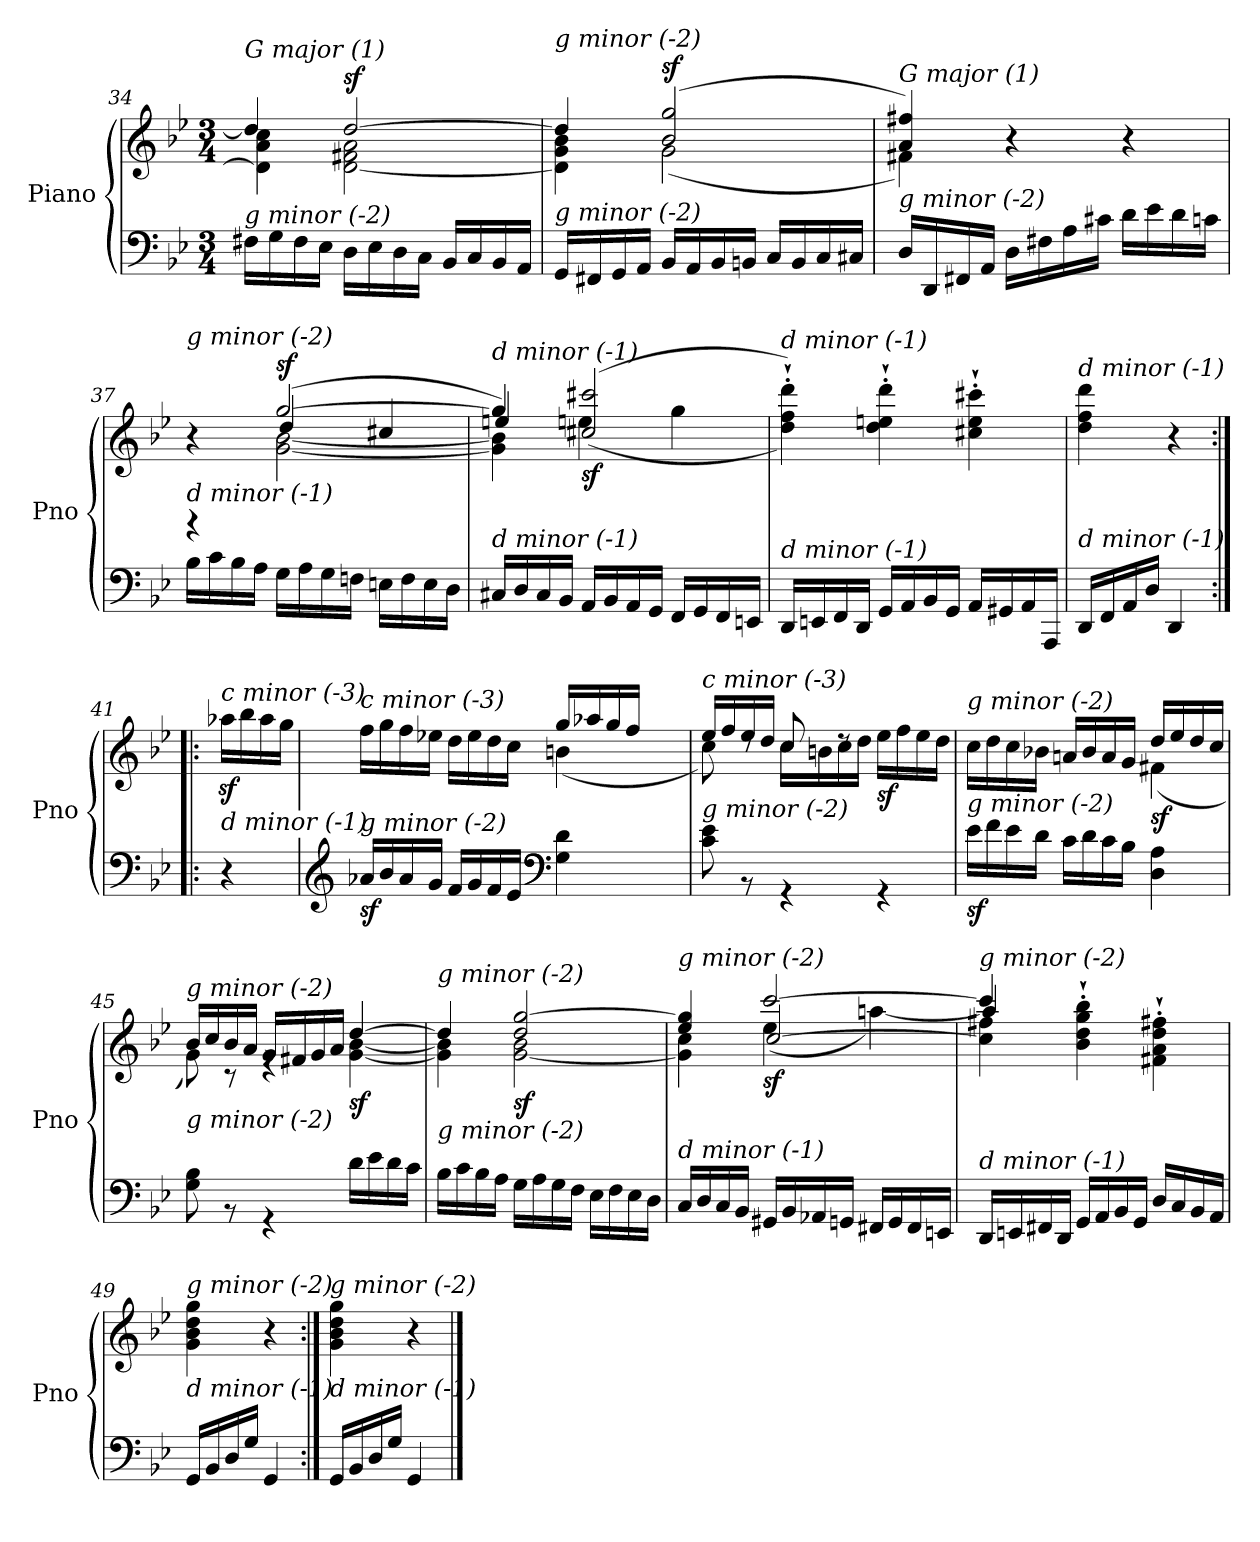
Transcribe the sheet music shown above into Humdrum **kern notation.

**kern	**kern	**dynam
*part1	*part1	*part1
*staff2	*staff1	*staff1/2
*I"Piano	*	*
*I'Pno	*	*
*clefF4	*clefG2	*
*k[b-e-]	*k[b-e-]	*
*M3/4	*M3/4	*
=34	=34	=34
*^	*^	*
!	!	!LO:TX:i:t=G major (1)	!	!
!LO:TX:i:t=g minor (-2)	!	!	!	!
2.ryy	16F#X\LL	4dd/]	4d\] 4a\ 4cc\	.
.	16G\	.	.	.
.	16F#\	.	.	.
.	16E-\JJ	.	.	.
!	!	!	!	!LO:DY:a
.	16D\LL	[2dd/	[2d\ 2f#X\ 2a\	sf
.	16E-\	.	.	.
.	16D\	.	.	.
.	16C\JJ	.	.	.
.	16BB-/LL	.	.	.
.	16C/	.	.	.
.	16BB-/	.	.	.
.	16AA/JJ	.	.	.
=35	=35	=35	=35	=35
!	!	!LO:TX:i:t=g minor (-2)	!	!
!LO:TX:i:t=g minor (-2)	!	!	!	!
2.ryy	16GG/LL	4dd/]	4d\] 4g\ 4b-\	.
.	16FF#X/	.	.	.
.	16GG/	.	.	.
.	16AA/JJ	.	.	.
!	!	!	!	!LO:DY:a
.	16BB-/LL	(>2b-/ 2gg/	(<2g\	sf
.	16AA/	.	.	.
.	16BB-/	.	.	.
.	16BBn/JJ	.	.	.
.	16C/LL	.	.	.
.	16BB/	.	.	.
.	16C/	.	.	.
.	16C#X/JJ	.	.	.
!!LO:LB:g=z	!!
=36	=36	=36	=36	=36
*	*^	*	*	*
!	!	!	!LO:TX:i:t=G major (1)	!	!
!LO:TX:i:t=g minor (-2)	!	!	!	!	!
4ryy	2.ryy	16D/LL	4a/ 4ff#X/)	4f#X\)	.
.	.	16DD/	.	.	.
.	.	16FF#X/	.	.	.
.	.	16AA/JJ	.	.	.
2ryy	.	16D\LL	4r	2ryy	.
.	.	16F#X\	.	.	.
.	.	16A\	.	.	.
.	.	16c#X\JJ	.	.	.
.	.	16d\LL	4r	.	.
.	.	16e-\	.	.	.
.	.	16d\	.	.	.
.	.	16cn\JJ	.	.	.
=37	=37	=37	=37	=37	=37
*	*	*	*	*^	*
!	!	!	!LO:TX:i:t=g minor (-2)	!	!	!
!LO:TX:i:t=d minor (-1)	!	!	!	!	!	!
4ryy	4r	16B-\LL	4r	4ryy	4ryy	.
.	.	16c\	.	.	.	.
.	.	16B-\	.	.	.	.
.	.	16A\JJ	.	.	.	.
!	!	!	!	!	!	!LO:DY:a
2ryy	2ryy	16G\LL	[2gg/	[2g\ [2b-\	(>4dd/	sf
.	.	16A\	.	.	.	.
.	.	16G\	.	.	.	.
.	.	16Fn\JJ	.	.	.	.
.	.	16En\LL	.	.	4cc#X/	.
.	.	16F\	.	.	.	.
.	.	16E\	.	.	.	.
.	.	16D\JJ	.	.	.	.
=38	=38	=38	=38	=38	=38	=38
!	!	!	!LO:TX:i:t=d minor (-1)	!	!	!
!LO:TX:i:t=d minor (-1)	!	!	!	!	!	!
*	*v	*v	*	*	*	*
4ryy	16C#X/LL	4gg/]	4g\] 4b-\]	4een/)	.
.	16D/	.	.	.	.
.	16C#/	.	.	.	.
.	16BB-/JJ	.	.	.	.
!	!	!	!	!	!LO:DY:b
2ryy	16AA/LL	(>(>2cc#X/ 2ccc#X/	4een\	2ryy	sf
.	16BB-/	.	.	.	.
.	16AA/	.	.	.	.
.	16GG/JJ	.	.	.	.
.	16FF/LL	.	4gg\	.	.
.	16GG/	.	.	.	.
.	16FF/	.	.	.	.
.	16EEn/JJ	.	.	.	.
*	*	*v	*v	*v	*
!!LO:PB:g=z
=39	=39	=39	=39
!	!	!LO:TX:i:t=d minor (-1)	!
!LO:TX:i:t=d minor (-1)	!	!	!
2.ryy	16DD/LL	4dd\'` 4ff\'` 4ddd\'`))	.
.	16EEn/	.	.
.	16FF/	.	.
.	16DD/JJ	.	.
.	16GG/LL	4dd\'` 4een\'` 4ddd\'`	.
.	16AA/	.	.
.	16BB-/	.	.
.	16GG/JJ	.	.
.	16AA/LL	4cc#X\'` 4ee\'` 4ccc#X\'`	.
.	16GG#X/	.	.
.	16AA/	.	.
.	16AAA/JJ	.	.
=40	=40	=40	=40
!	!	!LO:TX:i:t=d minor (-1)	!
!LO:TX:i:t=d minor (-1)	!	!	!
2ryy	16DD/LL	4dd\ 4ff\ 4ddd\	.
.	16FF/	.	.
.	16AA/	.	.
.	16D/JJ	.	.
.	4DD/	4r	.
=41:|!|:	=41:|!|:	=41:|!|:	=41:|!|:
!	!	!LO:TX:i:t=c minor (-3)	!
!LO:TX:i:t=d minor (-1)	!	!	!
4ryy	4r	16aa-Xz<\LL	.
.	.	16bb-\	.
.	.	16aa-\	.
.	.	16gg\JJ	.
*v	*v	*	*
=42	=42	=42
*clefG2	*	*
*^	*^	*
*	*^	*	*^	*
!	!	!	!LO:TX:i:t=c minor (-3)	!	!	!
!LO:TX:i:t=g minor (-2)	!	!	!	!	!	!
!	!	!	!	!	!	!LO:DY:b=2
2ryy	2.ryy	16a-X/LL	16ff\LL	2ryy	2ryy	sf
.	.	16b-/	16gg\	.	.	.
.	.	16a-/	16ff\	.	.	.
.	.	16g/JJ	16ee-X\JJ	.	.	.
.	.	16f/LL	16dd\LL	.	.	.
.	.	16g/	16ee-\	.	.	.
.	.	16f/	16dd\	.	.	.
.	.	16e-/JJ	16cc\JJ	.	.	.
*clefF4	*	*	*	*	*	*
4ryy	.	4G\ 4d\	16gg/LL	(<4bn\	4ryy	.
.	.	.	16aa-X/	.	.	.
.	.	.	16gg/	.	.	.
.	.	.	16ff/JJ	.	.	.
4ryy	4ryy	4ryy	4ryy	4ryy	4ryy	.
!!LO:LB:g=z
=43	=43	=43	=43	=43	=43	=43
!	!	!	!LO:TX:i:t=c minor (-3)	!	!	!
!LO:TX:i:t=g minor (-2)	!	!	!	!	!	!
*	*	*	*	*v	*v	*
2ryy	2.ryy	8c\ 8e-\	16ee-/LL	8cc\)	.
.	.	.	16ff/	.	.
.	.	8r	16ee-/	8rdd	.
.	.	.	16dd/JJ	.	.
.	.	4r	8cc/	16cc\LL	.
.	.	.	.	16bn\	.
.	.	.	8rdd	16cc\	.
.	.	.	.	16dd\JJ	.
!	!	!	!	!	!LO:DY:b
4ryy	.	4r	16ee-\LL	4ryy	sf
.	.	.	16ff\	.	.
.	.	.	16ee-\	.	.
.	.	.	16dd\JJ	.	.
=44	=44	=44	=44	=44	=44
!	!	!	!LO:TX:i:t=g minor (-2)	!	!
!LO:TX:i:t=g minor (-2)	!	!	!	!	!
!	!	!	!	!	!LO:DY:b=2
2ryy	2.ryy	16e-\LL	16cc\LL	2ryy	sf
.	.	16f\	16dd\	.	.
.	.	16e-\	16cc\	.	.
.	.	16d\JJ	16b-X\JJ	.	.
.	.	16c\LL	16an/LL	.	.
.	.	16d\	16b-/	.	.
.	.	16c\	16a/	.	.
.	.	16B-\JJ	16g/JJ	.	.
!	!	!	!	!	!LO:DY:b
4ryy	.	4D\ 4A\	16dd/LL	(<4f#X\	sf
.	.	.	16ee-/	.	.
.	.	.	16dd/	.	.
.	.	.	16cc/JJ	.	.
*	*v	*v	*	*	*
=45	=45	=45	=45	=45
!	!	!LO:TX:i:t=g minor (-2)	!	!
!LO:TX:i:t=g minor (-2)	!	!	!	!
2.ryy	8G\ 8B-\	16b-/LL	8g\)	.
.	.	16cc/	.	.
.	8r	16b-/	8r	.
.	.	16a/JJ	.	.
.	4r	16g/LL	4re	.
.	.	16f#X/	.	.
.	.	16g/	.	.
.	.	16a/JJ	.	.
!	!	!	!	!LO:DY:b
.	16d\LL	[4dd/	[4g\ [4b-\	sf
.	16e-\	.	.	.
.	16d\	.	.	.
.	16c\JJ	.	.	.
!!LO:PB:g=z	!!
=46	=46	=46	=46	=46
!	!	!LO:TX:i:t=g minor (-2)	!	!
!LO:TX:i:t=g minor (-2)	!	!	!	!
2.ryy	16B-\LL	4dd/]	4g\] 4b-\]	.
.	16c\	.	.	.
.	16B-\	.	.	.
.	16A\JJ	.	.	.
!	!	!	!	!LO:DY:b
.	16G\LL	2dd/ [2gg/	[2g\ 2b-\	sf
.	16A\	.	.	.
.	16G\	.	.	.
.	16F\JJ	.	.	.
.	16E-\LL	.	.	.
.	16F\	.	.	.
.	16E-\	.	.	.
.	16D\JJ	.	.	.
=47	=47	=47	=47	=47
*	*	*	*^	*
!	!	!LO:TX:i:t=g minor (-2)	!	!	!
!LO:TX:i:t=d minor (-1)	!	!	!	!	!
4ryy	16C/LL	4ee-/ 4gg/]	4g\] 4cc\	4ryy	.
.	16D/	.	.	.	.
.	16C/	.	.	.	.
.	16BB-/JJ	.	.	.	.
!	!	!	!	!	!LO:DY:b
2ryy	16GG#Xi/LL	[2ccc/	(>4ee-\	[2cc/	sf
.	16BB-/	.	.	.	.
.	16AA-j/	.	.	.	.
.	16GG/JJ	.	.	.	.
.	16FF#X/LL	.	[4aan\)	.	.
.	16GG/	.	.	.	.
.	16FF#/	.	.	.	.
.	16EEn/JJ	.	.	.	.
=48	=48	=48	=48	=48	=48
*	*^	*	*	*	*
!	!	!	!LO:TX:i:t=g minor (-2)	!	!	!
!LO:TX:i:t=d minor (-1)	!	!	!	!	!	!
4ryy	4ryy	16DD/LL	4ccc/]	4aa/]	4cc\] 4ff#X\	.
.	.	16EEn/	.	.	.	.
.	.	16FF#X/	.	.	.	.
.	.	16DD/JJ	.	.	.	.
2ryy	2ryy	16GG/LL	4b-\'` 4dd\'` 4gg\'` 4bb-\'`	2ryy	2ryy	.
.	.	16AA/	.	.	.	.
.	.	16BB-/	.	.	.	.
.	.	16GG/JJ	.	.	.	.
.	.	16D/LL	4f#X\'` 4a\'` 4dd\'` 4ff#X\'`	.	.	.
.	.	16C/	.	.	.	.
.	.	16BB-/	.	.	.	.
.	.	16AA/JJ	.	.	.	.
*	*	*	*v	*v	*v	*
=49	=49	=49	=49	=49
!	!	!	!LO:TX:i:t=g minor (-2)	!
!LO:TX:i:t=d minor (-1)	!	!	!	!
*	*v	*v	*	*
4ryy	16GG/LL	4g\ 4b-\ 4dd\ 4gg\	.
.	16BB-/	.	.
.	16D/	.	.
.	16G/JJ	.	.
4ryy	4GG/	4r	.
!!LO:LB:g=z
=50:|!	=50:|!	=50:|!	=50:|!
!	!	!LO:TX:i:t=g minor (-2)	!
!LO:TX:i:t=d minor (-1)	!	!	!
2ryy	16GG/LL	4g\ 4b-\ 4dd\ 4gg\	.
.	16BB-/	.	.
.	16D/	.	.
.	16G/JJ	.	.
.	4GG/	4r	.
*v	*v	*	*
==	==	==
*-	*-	*-
